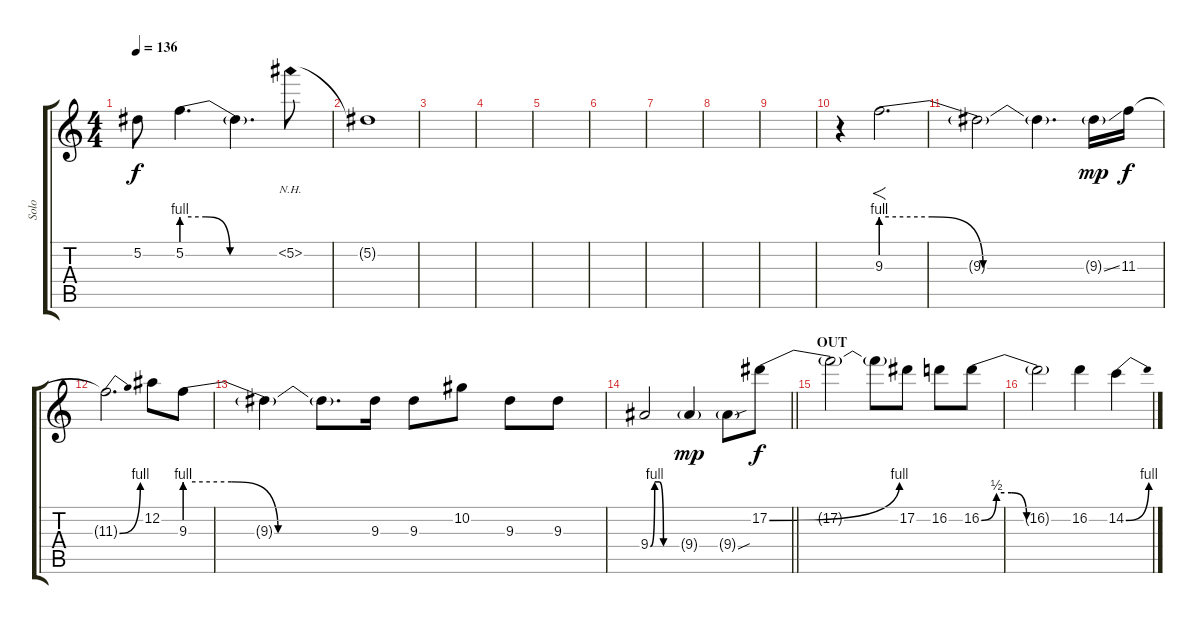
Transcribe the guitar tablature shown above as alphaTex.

\track ("Solo" "Solo") {instrument overdrivenguitar}
\staff {score tabs}
\tuning (Eb4 Bb3 Gb3 Db3 Ab2 Eb2) {hide}
\ts (4 4)
\tempo 136
\clef g2
\ks c
5.2.8{dy f} 5.2{be (custom 0 4 15 4 30 0 60 0)}.4{d} 5.2{t}.4{d} 5.2{nh}.8 |
5.2{t}.1 |
|
|
|
|
|
|
|
r.4 9.3{be (custom 0 4 15 4 30 0 60 0)}.2{f d} |
9.3{t}.2 9.3{t}.4{d} 9.3{ss g}.16{dy mp} 11.3.16{dy f} |
11.3{be (bend 0 0 60 4) t}.2{d} 12.2.8 9.3{be (custom 0 4 15 4 30 0 60 0)}.8 |
9.3{t}.4 9.3{t}.8{d} 9.3.16 9.3.8 10.2.8 9.3.8 9.3.8 |
\barLineRight lightlight
9.4{be (custom 0 0 10 4 20 4 30 0 60 0)}.2 9.4{g}.4{dy mp} 9.4{sou g}.8 17.2{be (bend 0 0 60 4)}.8{dy f} |
\section ("" "OUT")
17.2{t}.2 17.2{t}.8 17.2.8 16.2.8 16.2{be (custom 0 0 10 2 20 2 30 0 60 0)}.8 |
16.2{t}.2 16.2.4 14.2{be (bend 0 0 60 4)}.4
